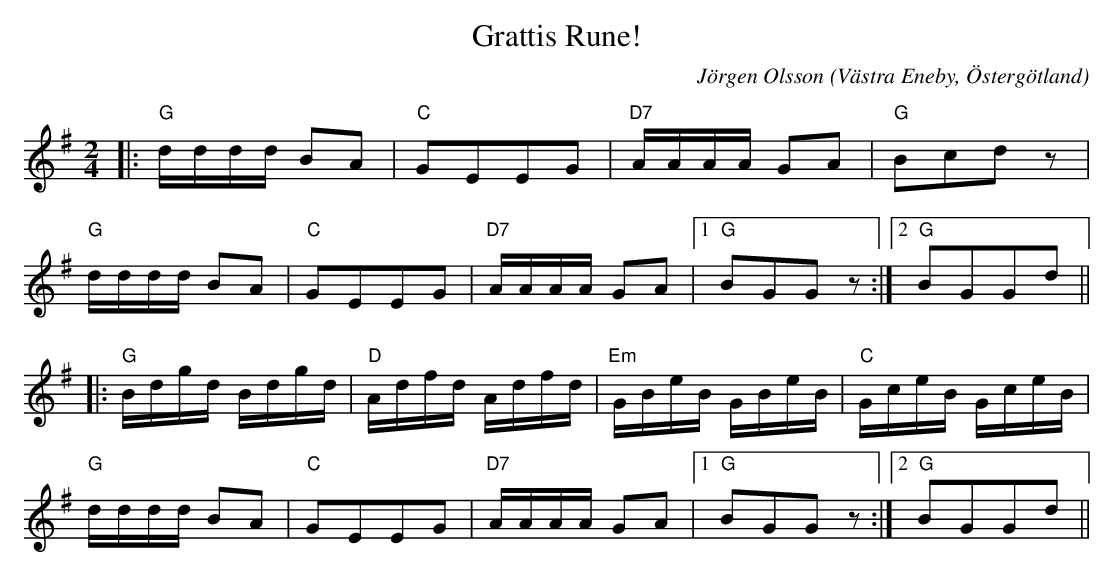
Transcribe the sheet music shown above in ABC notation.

X:1
T:Grattis Rune!
C:Jörgen Olsson
O:Västra Eneby, Östergötland
Q:115
M:2/4
L:1/8
K:G
|:"G"d/2d/2d/2d/2 BA|"C"GEEG|"D7"A/2A/2A/2A/2 GA|"G"Bcd z|
"G"d/2d/2d/2d/2 BA|"C"GEEG|"D7"A/2A/2A/2A/2 GA|1"G"BGG z :|2"G"BGGd ||
|:"G"B/2d/2g/2d/2 B/2d/2g/2d/2|"D"A/2d/2f/2d/2 A/2d/2f/2d/2|"Em"G/2B/2e/2B/2 G/2B/2e/2B/2|"C"G/2c/2e/2B/2 G/2c/2e/2B/2|
"G"d/2d/2d/2d/2 BA|"C"GEEG|"D7"A/2A/2A/2A/2 GA|1"G"BGG z :|2"G"BGGd ||
